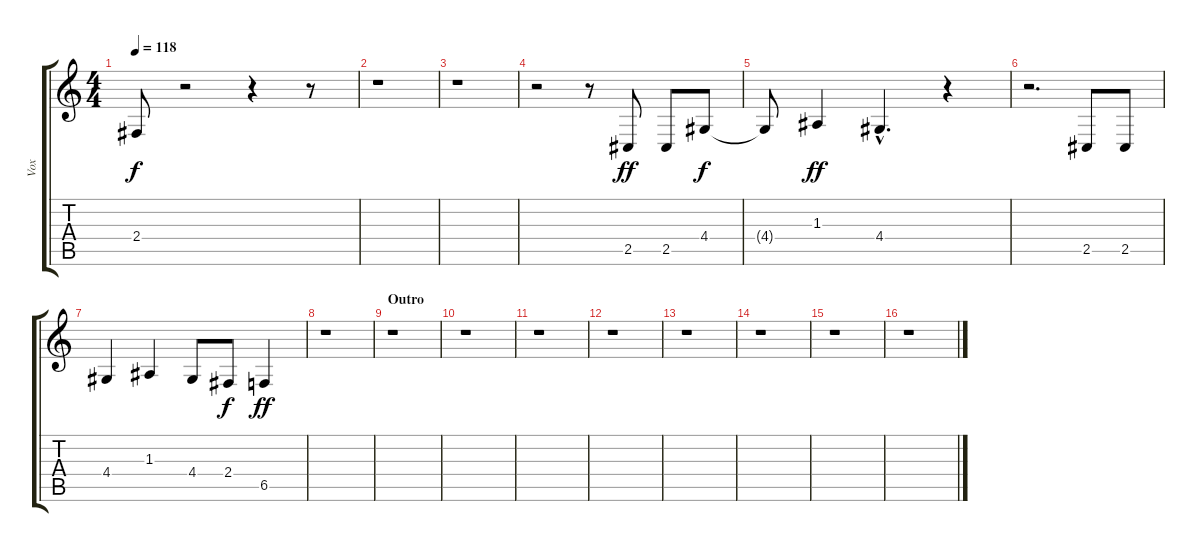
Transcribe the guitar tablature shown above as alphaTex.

\track ("Vox" "Vox") {instrument sopranosax}
\staff {score tabs}
\tuning (Gb4 Db4 A3 E3 B2 Gb2) {hide}
\ts (4 4)
\tempo 118
\clef g2
\ks c
2.4{t}.8{dy f} r.2 r.4 r.8 |
r.1 |
r.1 |
r.2 r.8 2.5.8{dy ff} 2.5.8 4.4.8{dy f} |
4.4{t}.8 1.3.4{dy ff} 4.4{hac}.4{d} r.4 |
r.2{d} 2.5.8 2.5.8 |
4.4.4 1.3.4 4.4.8 2.4.8{dy f} 6.5.4{dy ff} |
r.1 |
\section ("" "Outro")
r.1 |
r.1 |
r.1 |
r.1 |
r.1 |
r.1 |
r.1 |
r.1
